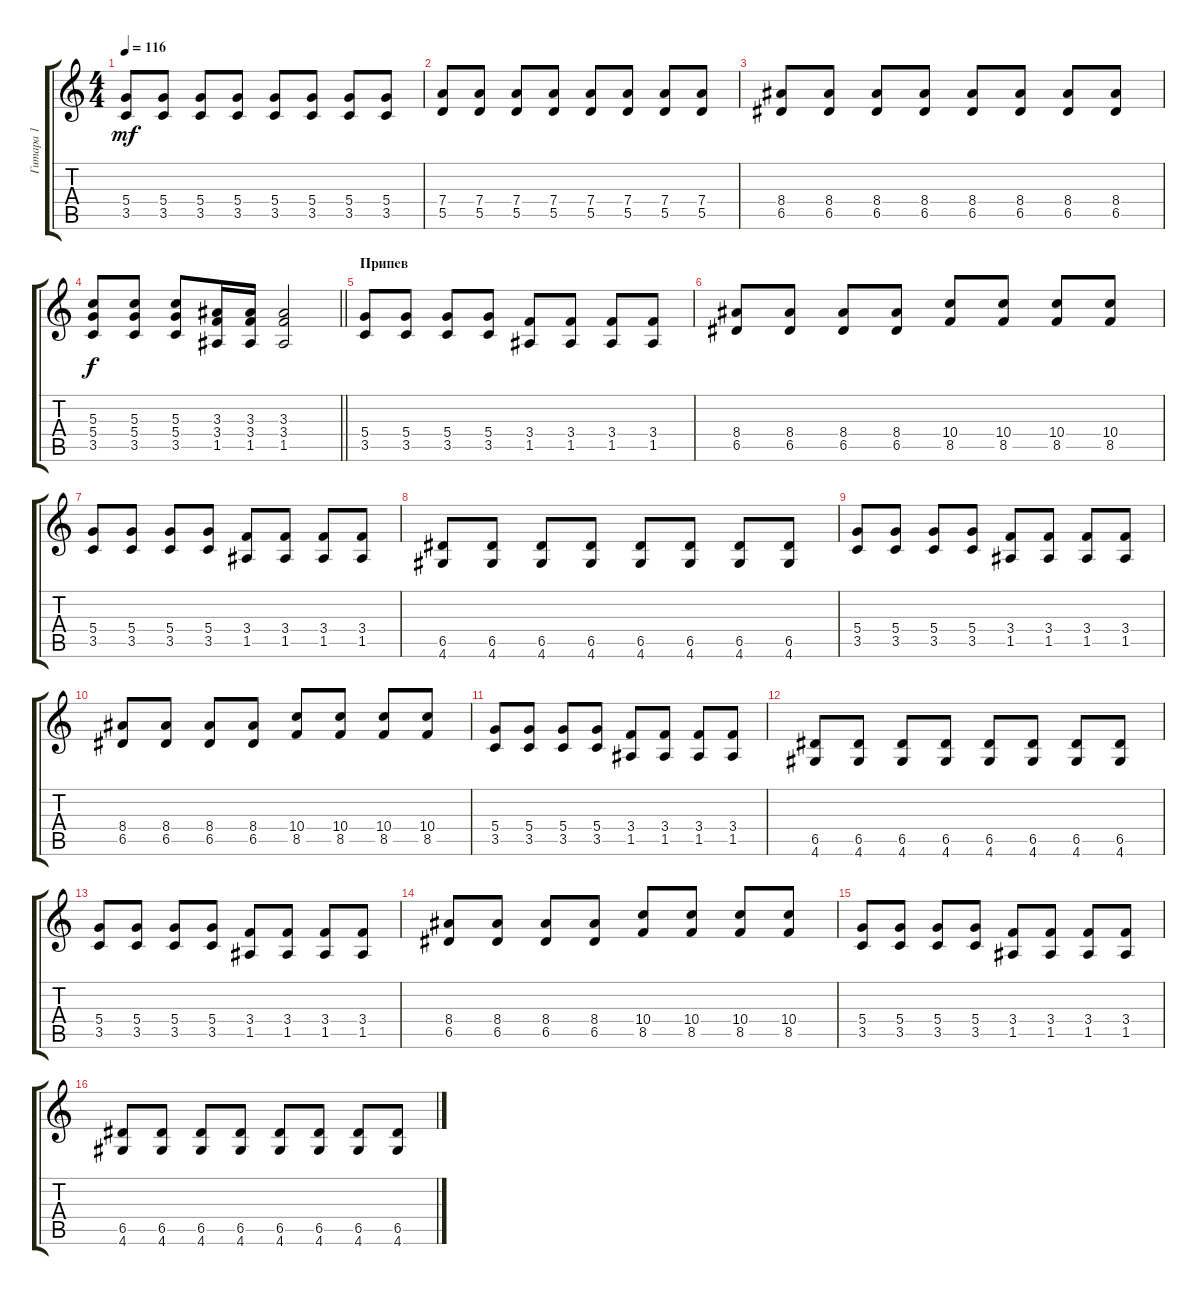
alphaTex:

\track ("Гитара 1" "Гитара 1") {instrument overdrivenguitar}
\staff {score tabs}
\tuning (E4 B3 G3 D3 A2 E2) {hide}
\ts (4 4)
\tempo 116
\clef g2
\ks c
(5.4 3.5).8{dy mf} (5.4 3.5).8 (5.4 3.5).8 (5.4 3.5).8 (5.4 3.5).8 (5.4 3.5).8 (5.4 3.5).8 (5.4 3.5).8 |
(7.4 5.5).8 (7.4 5.5).8 (7.4 5.5).8 (7.4 5.5).8 (7.4 5.5).8 (7.4 5.5).8 (7.4 5.5).8 (7.4 5.5).8 |
(8.4 6.5).8 (8.4 6.5).8 (8.4 6.5).8 (8.4 6.5).8 (8.4 6.5).8 (8.4 6.5).8 (8.4 6.5).8 (8.4 6.5).8 |
\barLineRight lightlight
(5.3 5.4 3.5).8{dy f volume 13} (5.3 5.4 3.5).8 (5.3 5.4 3.5).8 (3.3 3.4 1.5).16 (3.3 3.4 1.5).16 (3.3 3.4 1.5).2 |
\section ("" "Припев")
(5.4 3.5).8{volume 11 instrument overdrivenguitar} (5.4 3.5).8 (5.4 3.5).8 (5.4 3.5).8 (3.4 1.5).8 (3.4 1.5).8 (3.4 1.5).8 (3.4 1.5).8 |
(8.4 6.5).8 (8.4 6.5).8 (8.4 6.5).8 (8.4 6.5).8 (10.4 8.5).8 (10.4 8.5).8 (10.4 8.5).8 (10.4 8.5).8 |
(5.4 3.5).8 (5.4 3.5).8 (5.4 3.5).8 (5.4 3.5).8 (3.4 1.5).8 (3.4 1.5).8 (3.4 1.5).8 (3.4 1.5).8 |
(6.5 4.6).8 (6.5 4.6).8 (6.5 4.6).8 (6.5 4.6).8 (6.5 4.6).8 (6.5 4.6).8 (6.5 4.6).8 (6.5 4.6).8 |
(5.4 3.5).8{instrument overdrivenguitar} (5.4 3.5).8 (5.4 3.5).8 (5.4 3.5).8 (3.4 1.5).8 (3.4 1.5).8 (3.4 1.5).8 (3.4 1.5).8 |
(8.4 6.5).8 (8.4 6.5).8 (8.4 6.5).8 (8.4 6.5).8 (10.4 8.5).8 (10.4 8.5).8 (10.4 8.5).8 (10.4 8.5).8 |
(5.4 3.5).8 (5.4 3.5).8 (5.4 3.5).8 (5.4 3.5).8 (3.4 1.5).8 (3.4 1.5).8 (3.4 1.5).8 (3.4 1.5).8 |
(6.5 4.6).8 (6.5 4.6).8 (6.5 4.6).8 (6.5 4.6).8 (6.5 4.6).8 (6.5 4.6).8 (6.5 4.6).8 (6.5 4.6).8 |
(5.4 3.5).8{instrument overdrivenguitar} (5.4 3.5).8 (5.4 3.5).8 (5.4 3.5).8 (3.4 1.5).8 (3.4 1.5).8 (3.4 1.5).8 (3.4 1.5).8 |
(8.4 6.5).8 (8.4 6.5).8 (8.4 6.5).8 (8.4 6.5).8 (10.4 8.5).8 (10.4 8.5).8 (10.4 8.5).8 (10.4 8.5).8 |
(5.4 3.5).8 (5.4 3.5).8 (5.4 3.5).8 (5.4 3.5).8 (3.4 1.5).8 (3.4 1.5).8 (3.4 1.5).8 (3.4 1.5).8 |
(6.5 4.6).8 (6.5 4.6).8 (6.5 4.6).8 (6.5 4.6).8 (6.5 4.6).8 (6.5 4.6).8 (6.5 4.6).8 (6.5 4.6).8
